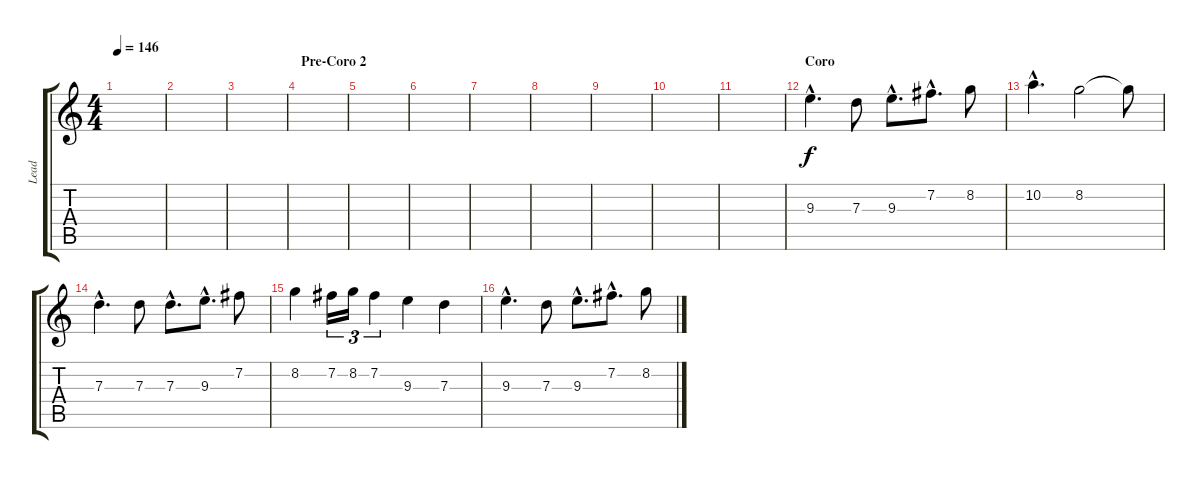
\track ("Lead" "Lead") {instrument distortionguitar}
\staff {score tabs}
\tuning (E4 B3 G3 D3 A2 E2) {hide}
\ts (4 4)
\tempo 146
\clef g2
\ks c
|
|
|
\section ("" "Pre-Coro 2")
|
|
|
|
|
|
|
|
\section ("" "Coro")
9.3{hac}.4{d volume 13} 7.3.8 9.3{hac}.8{d} 7.2{hac}.8{d} 8.2.8 |
10.2{hac}.4{d} 8.2.2 8.2{t}.8 |
7.3{hac}.4{d} 7.3.8 7.3{hac}.8{d} 9.3{hac}.8{d} 7.2.8 |
8.2.4 7.2.16{tu (3 2)} 8.2.16{tu (3 2)} 7.2.4{tu (3 2)} 9.3.4 7.3.4 |
9.3{hac}.4{d} 7.3.8 9.3{hac}.8{d} 7.2{hac}.8{d} 8.2.8
